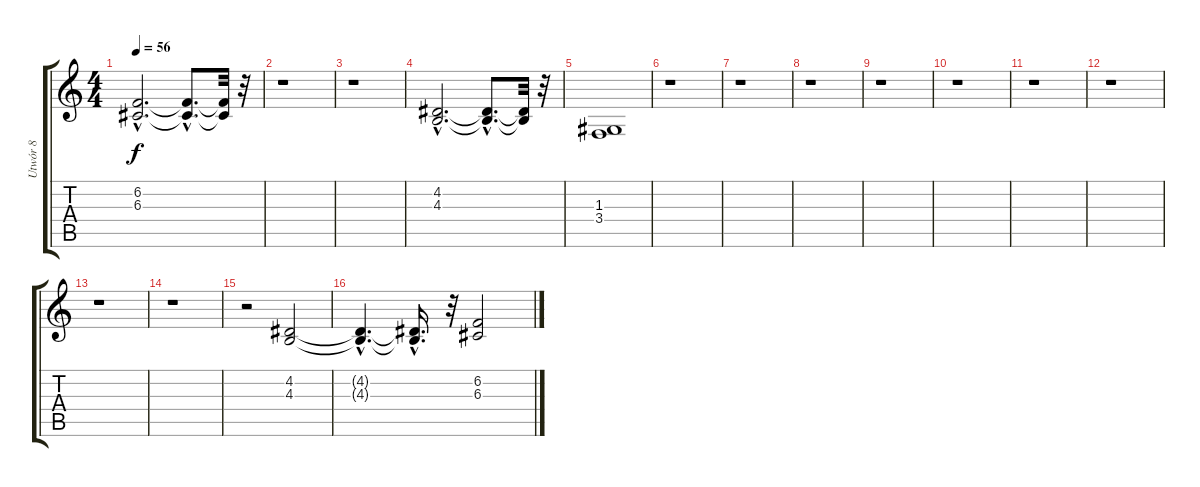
\track ("Utwór 8" "Utwór 8") {instrument choiraahs}
\staff {score tabs}
\tuning (E4 B3 G3 D3 A2 E2) {hide}
\ts (4 4)
\tempo 56
\clef g2
\ks c
(6.2{hac} 6.3{hac}).2{d dy f} (6.2{hac t} 6.3{hac t}).8{d} (6.2{t} 6.3{t}).32 r.32 |
r.1 |
r.1 |
(4.2{hac} 4.3{hac}).2{d} (4.2{hac t} 4.3{hac t}).8{d} (4.2{t} 4.3{t}).32 r.32 |
(1.3 3.4).1 |
r.1 |
r.1 |
r.1 |
r.1 |
r.1 |
r.1 |
r.1 |
r.1 |
r.1 |
r.2 (4.2 4.3).2 |
(4.2{hac t} 4.3{hac t}).4{d} (4.2{hac t} 4.3{hac t}).16{d} r.32 (6.2 6.3).2
